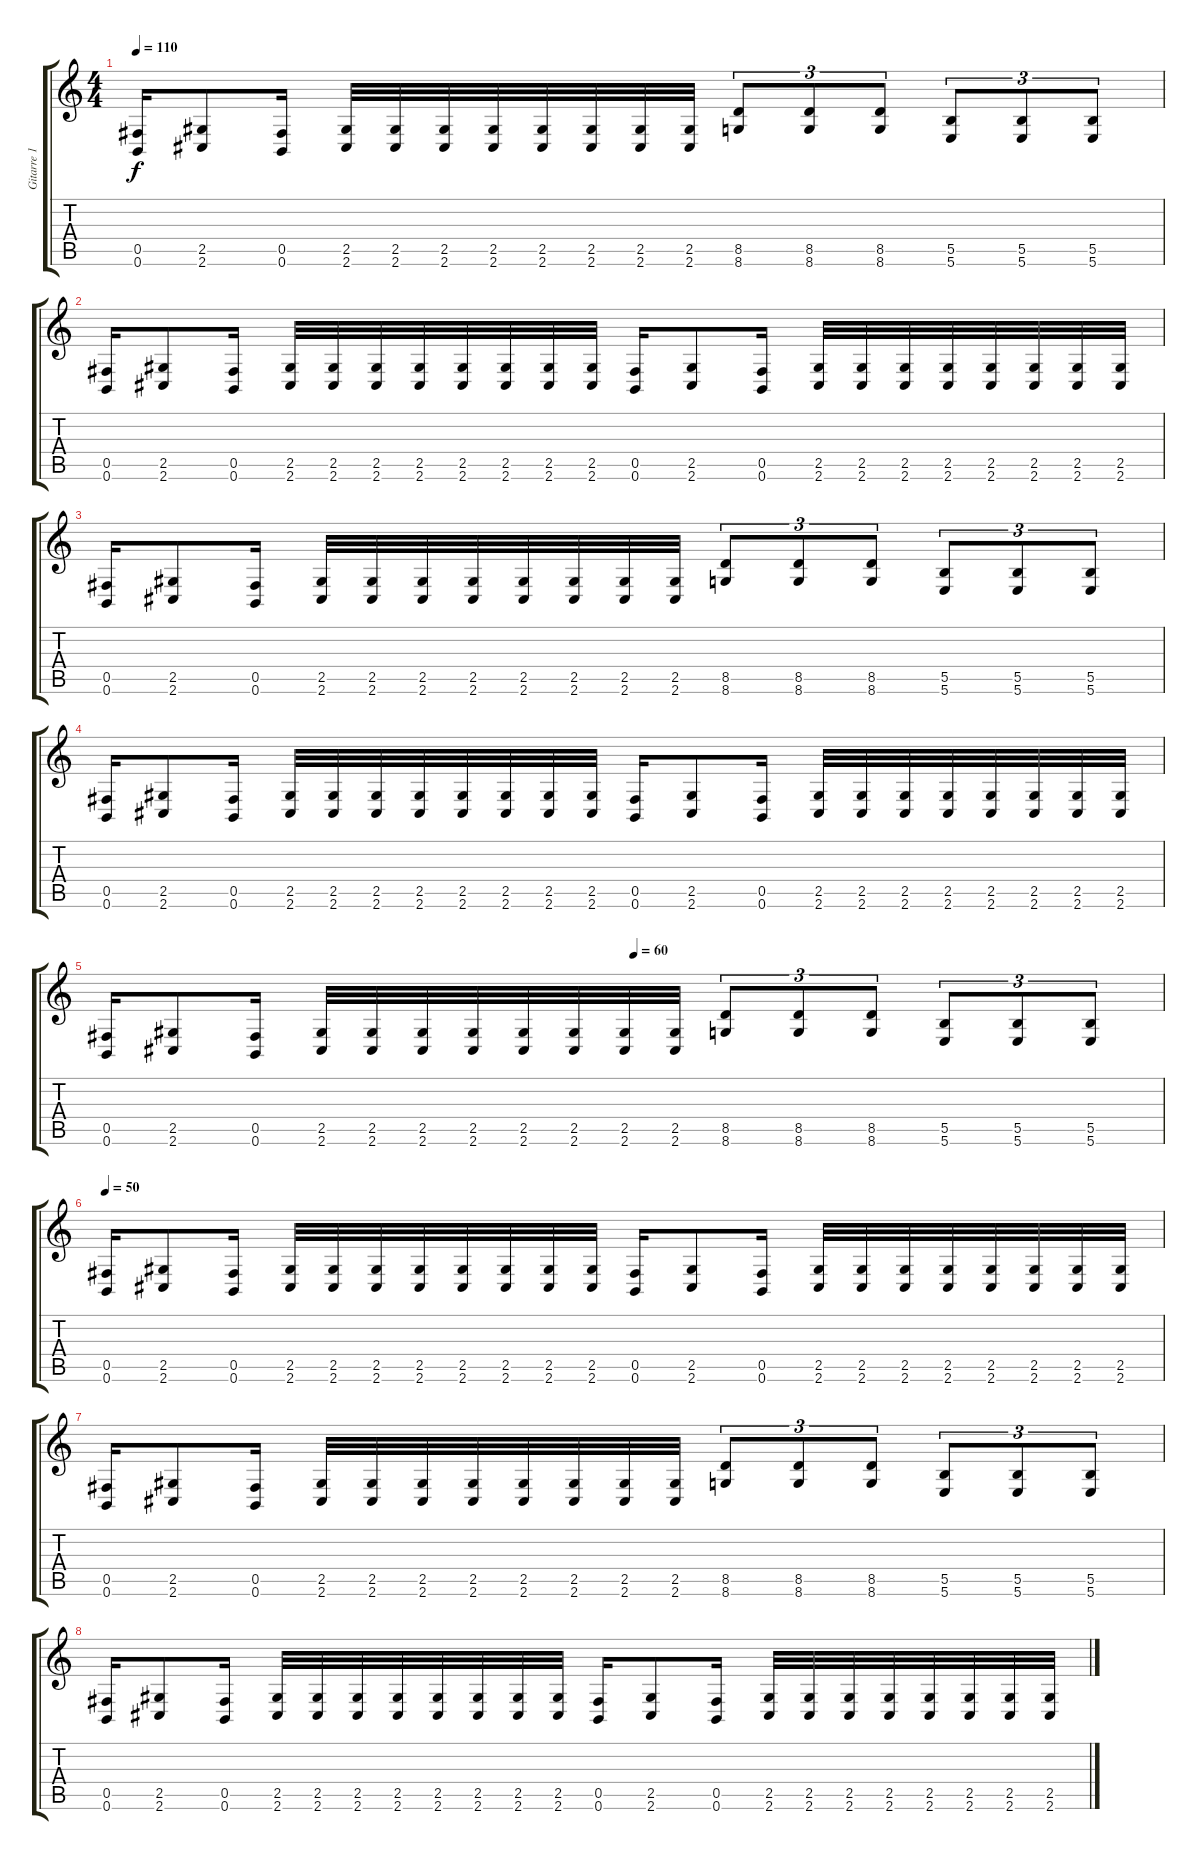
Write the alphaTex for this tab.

\track ("Gitarre 1" "Gitarre 1") {instrument distortionguitar}
\staff {score tabs}
\tuning (Db4 Ab3 E3 B2 Gb2 B1) {hide}
\ts (4 4)
\tempo 110
\clef g2
\ks c
(0.5 0.6).16{dy f} (2.5 2.6).8 (0.5 0.6).16 (2.5 2.6).32 (2.5 2.6).32 (2.5 2.6).32 (2.5 2.6).32 (2.5 2.6).32 (2.5 2.6).32 (2.5 2.6).32 (2.5 2.6).32 (8.5 8.6).8{tu (3 2)} (8.5 8.6).8{tu (3 2)} (8.5 8.6).8{tu (3 2)} (5.5 5.6).8{tu (3 2)} (5.5 5.6).8{tu (3 2)} (5.5 5.6).8{tu (3 2)} |
(0.5 0.6).16 (2.5 2.6).8 (0.5 0.6).16 (2.5 2.6).32 (2.5 2.6).32 (2.5 2.6).32 (2.5 2.6).32 (2.5 2.6).32 (2.5 2.6).32 (2.5 2.6).32 (2.5 2.6).32 (0.5 0.6).16 (2.5 2.6).8 (0.5 0.6).16 (2.5 2.6).32 (2.5 2.6).32 (2.5 2.6).32 (2.5 2.6).32 (2.5 2.6).32 (2.5 2.6).32 (2.5 2.6).32 (2.5 2.6).32 |
(0.5 0.6).16 (2.5 2.6).8 (0.5 0.6).16 (2.5 2.6).32 (2.5 2.6).32 (2.5 2.6).32 (2.5 2.6).32 (2.5 2.6).32 (2.5 2.6).32 (2.5 2.6).32 (2.5 2.6).32 (8.5 8.6).8{tu (3 2)} (8.5 8.6).8{tu (3 2)} (8.5 8.6).8{tu (3 2)} (5.5 5.6).8{tu (3 2)} (5.5 5.6).8{tu (3 2)} (5.5 5.6).8{tu (3 2)} |
(0.5 0.6).16 (2.5 2.6).8 (0.5 0.6).16 (2.5 2.6).32 (2.5 2.6).32 (2.5 2.6).32 (2.5 2.6).32 (2.5 2.6).32 (2.5 2.6).32 (2.5 2.6).32 (2.5 2.6).32 (0.5 0.6).16 (2.5 2.6).8 (0.5 0.6).16 (2.5 2.6).32 (2.5 2.6).32 (2.5 2.6).32 (2.5 2.6).32 (2.5 2.6).32 (2.5 2.6).32 (2.5 2.6).32 (2.5 2.6).32 |
\tempo (60 0.5)
(0.5 0.6).16 (2.5 2.6).8 (0.5 0.6).16 (2.5 2.6).32 (2.5 2.6).32 (2.5 2.6).32 (2.5 2.6).32 (2.5 2.6).32 (2.5 2.6).32 (2.5 2.6).32 (2.5 2.6).32 (8.5 8.6).8{tu (3 2)} (8.5 8.6).8{tu (3 2)} (8.5 8.6).8{tu (3 2)} (5.5 5.6).8{tu (3 2)} (5.5 5.6).8{tu (3 2)} (5.5 5.6).8{tu (3 2)} |
\tempo 50
(0.5 0.6).16 (2.5 2.6).8 (0.5 0.6).16 (2.5 2.6).32 (2.5 2.6).32 (2.5 2.6).32 (2.5 2.6).32 (2.5 2.6).32 (2.5 2.6).32 (2.5 2.6).32 (2.5 2.6).32 (0.5 0.6).16 (2.5 2.6).8 (0.5 0.6).16 (2.5 2.6).32 (2.5 2.6).32 (2.5 2.6).32 (2.5 2.6).32 (2.5 2.6).32 (2.5 2.6).32 (2.5 2.6).32 (2.5 2.6).32 |
(0.5 0.6).16 (2.5 2.6).8 (0.5 0.6).16 (2.5 2.6).32 (2.5 2.6).32 (2.5 2.6).32 (2.5 2.6).32 (2.5 2.6).32 (2.5 2.6).32 (2.5 2.6).32 (2.5 2.6).32 (8.5 8.6).8{tu (3 2)} (8.5 8.6).8{tu (3 2)} (8.5 8.6).8{tu (3 2)} (5.5 5.6).8{tu (3 2)} (5.5 5.6).8{tu (3 2)} (5.5 5.6).8{tu (3 2)} |
(0.5 0.6).16 (2.5 2.6).8 (0.5 0.6).16 (2.5 2.6).32 (2.5 2.6).32 (2.5 2.6).32 (2.5 2.6).32 (2.5 2.6).32 (2.5 2.6).32 (2.5 2.6).32 (2.5 2.6).32 (0.5 0.6).16 (2.5 2.6).8 (0.5 0.6).16 (2.5 2.6).32 (2.5 2.6).32 (2.5 2.6).32 (2.5 2.6).32 (2.5 2.6).32 (2.5 2.6).32 (2.5 2.6).32 (2.5 2.6).32
